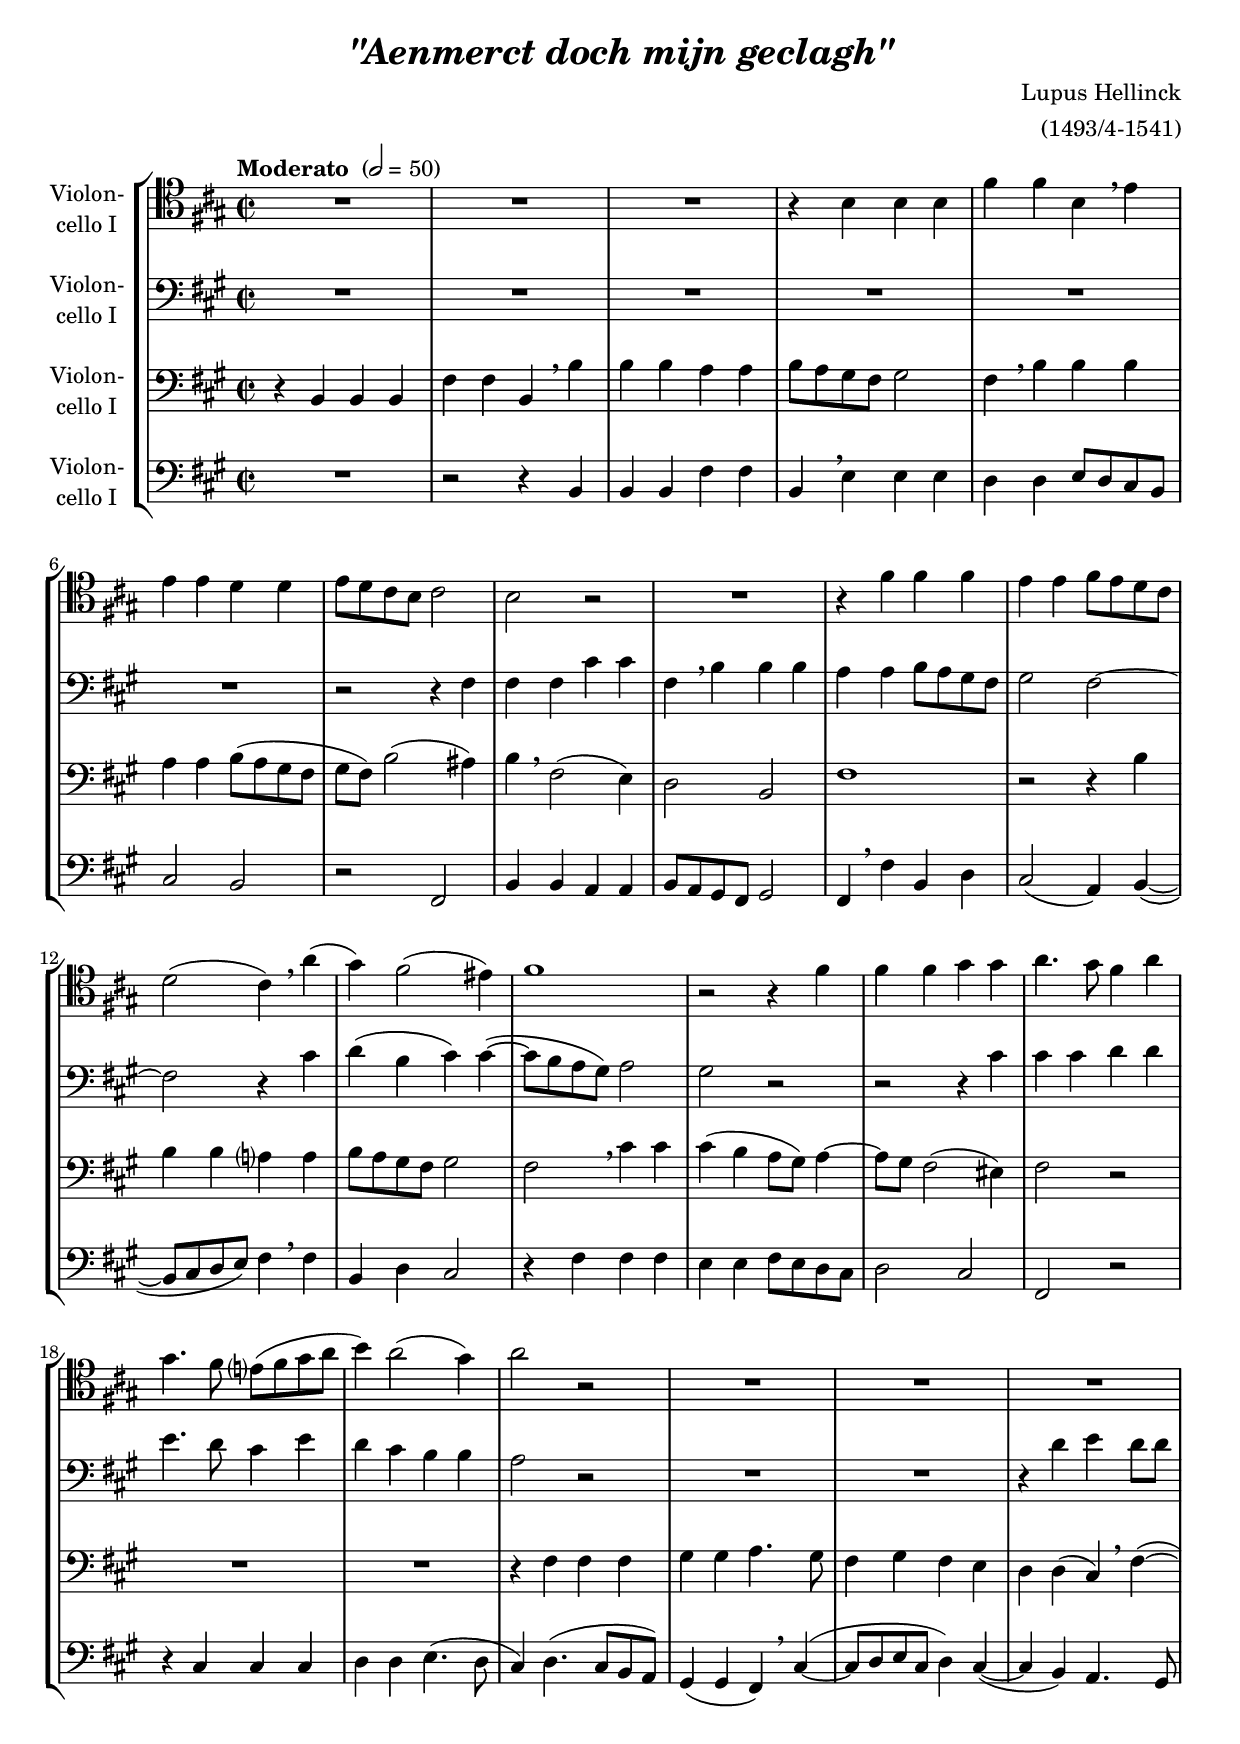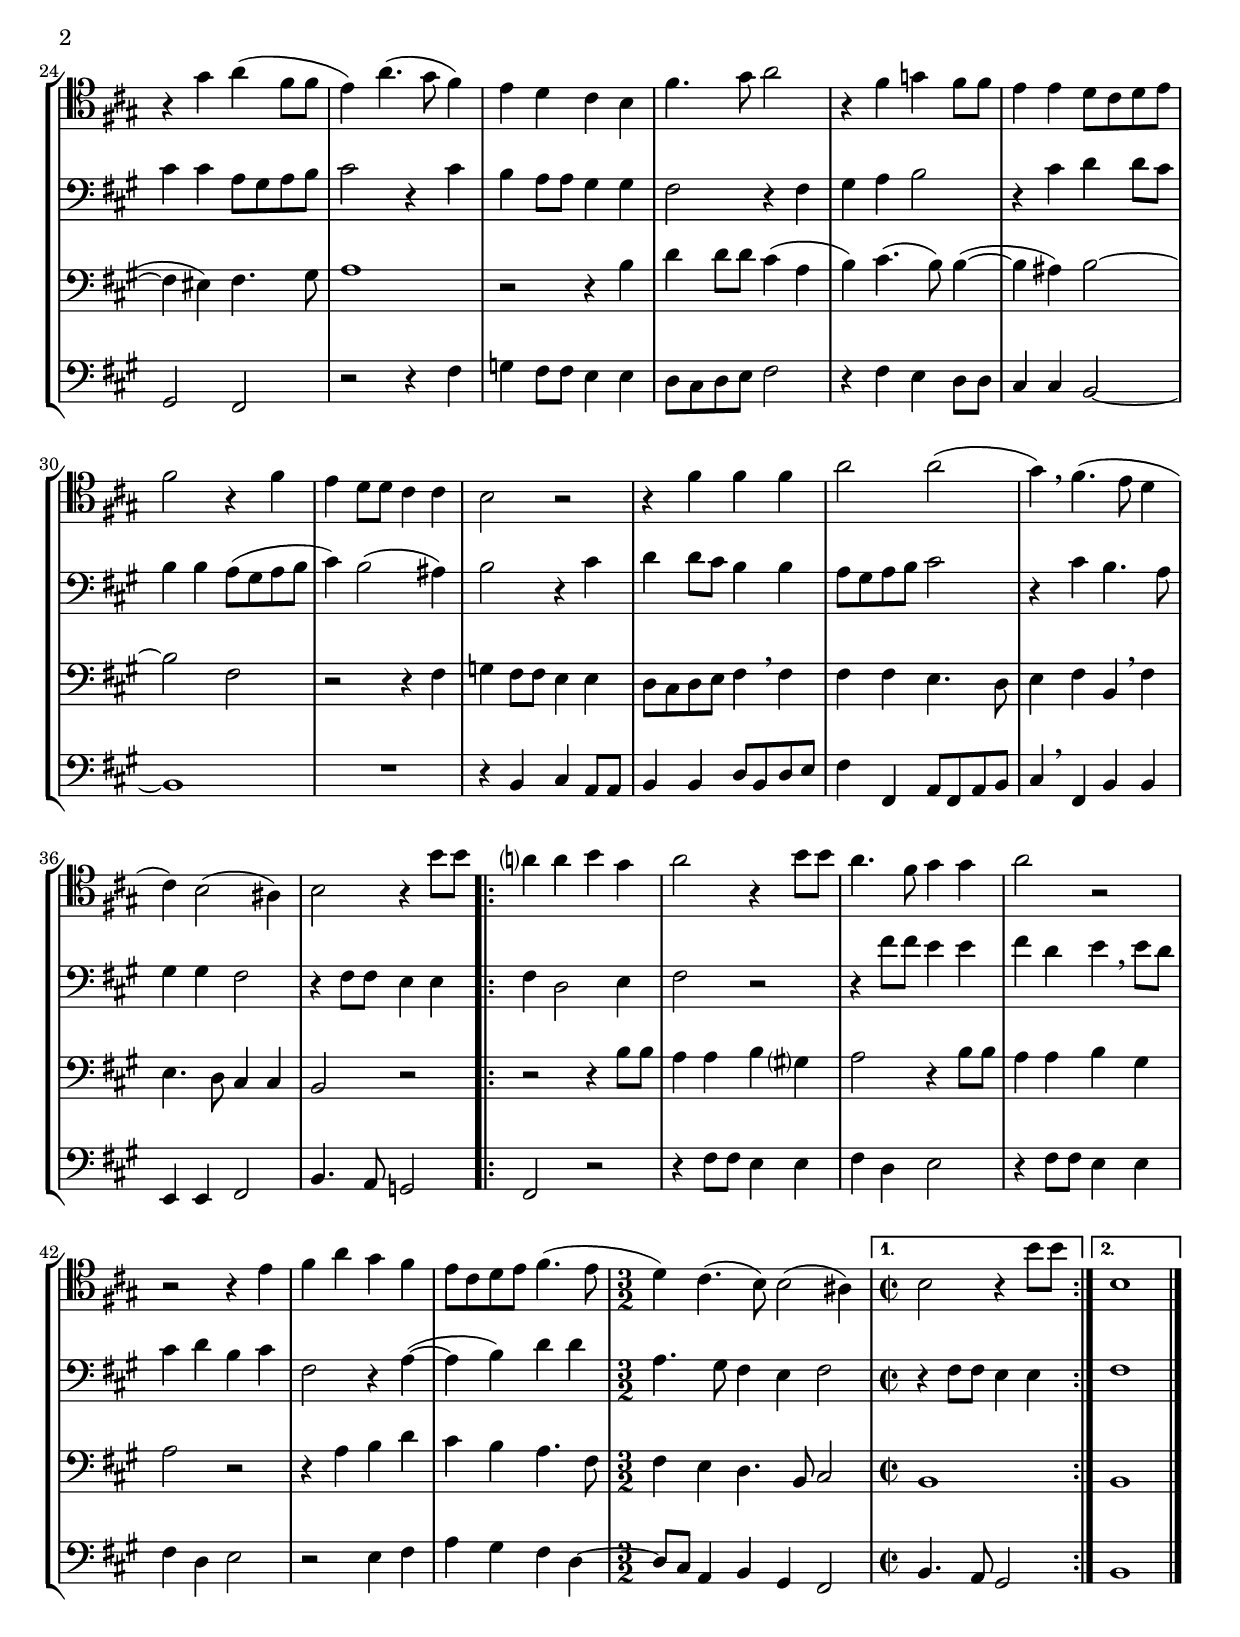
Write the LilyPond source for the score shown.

\version "2.18.2"
\include "deutsch.ly"
  
#(set-global-staff-size 19.75)

\header {
  title     = \markup \bold \italic "\"Aenmerct doch mijn geclagh\""
  composer  = "Lupus Hellinck"
  arranger  = "(1493/4-1541)"
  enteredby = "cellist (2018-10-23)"
%  piece     = ""
}

voiceconsts = {
  \key c \major
  \time 2/2
  \clef "bass"
%  \numericTimeSignature
  \compressFullBarRests
  % Set default beaming for all staves
% \set Timing.beamExceptions = #'()
% \set Timing.baseMoment     = #(ly:make-moment 1 4)
% \set Timing.beatStructure  = #'(1 1 1)
  \tempo "Moderato " 2=50
}

micl = "clarinet"
mifl = "flute"
miob = "oboe"
mifh = "french horn"
misx = "tenor sax"
mist = "string ensemble 1"
miba = "cello"

va = \relative c' {
  \voiceconsts
  \clef "tenor"

  R1*3
  r4 d d d
  a' a d, \breathe g
  g g f f

  g8 f e d e2
  d r
  R1
  r4 a' a a
  g g a8 g f e
  f2( e4) \breathe c'(

  h) a2( gis4)
  a1
  r2 r4 a
  a a h h c4. h8 a4 c
  h4. a8 g?( a h c

  d4) c2( h4)
  c2 r
  R1*3
  r4 h c( a8 a

  g4) c4.( h8 a4)
  g f e d
  a'4. h8 c2
  r4 a b a8 a
  g4 g f8 e f g
  a2 r4 a

  g f8 f e4 e
  d2 r
  r4 a' a a
  c2 c(
  h4) \breathe a4.( g8 f4
  e) d2( cis4)

  d2 r4 d'8 d
  \repeat volta 2 {
    c?4 c d h
    c2 r4 d8 d
    c4. a8 h4 h
    c2 r
    r r4 g

    a c h a
    g8 e f g a4.( g8 \time 3/2
    f4) e4.( d8) d2( cis4) \time 2/2
  }
  \alternative {
    { d2 r4 d'8 d }
    { d,1 }
  } \bar "|."
}

vb = \relative c' {
  \voiceconsts

  R1*6
  r2 r4 a
  a a e' e
  a, \breathe d d d
  c c d8 c h a
  h2 a~
  a r4 e'

  f( d e) e(~
  e8 d c h) c2
  h r
  r r4 e
  e e f f
  g4. f8 e4 g

  f e d d
  c2 r
  R1*2
  r4 f g f8 f
  e4 e c8 h c d

  e2 r4 e
  d c8 c h4 h
  a2 r4 a
  h c d2
  r4 e f f8 e
  d4 d c8( h c d

  e4) d2( cis4)
  d2 r4 e
  f f8 e d4 d
  c8 h c d e2
  r4 e d4. c8
  h4 h a2

  r4 a8 a g4 g
  \repeat volta 2 {
    a f2 g4
    a2 r
    r4 a'8 a g4 g
    a f g \breathe g8 f
    e4 f d e

    a,2 r4 c(~
    c d) f f \time 3/2
    c4. h8 a4 g a2 \time 2/2
  }
  \alternative {
    { r4 a8 a g4 g }
    { a1 }
  } \bar "|."
}

vc = \relative c {
  \voiceconsts

  r4 d d d
  a' a d, \breathe d'
  d d c c
  d8 c h a h2
  a4 \breathe d d d
  c c d8( c h a

  h a) d2( cis4)
  d \breathe a2( g4)
  f2 d
  a'1
  r2 r4 d
  d d c? c

  d8 c h a h2
  a \breathe e'4 e
  e( d c8 h) c4~
  c8 h a2( gis4)
  a2 r
  
  R1*2
  r4 a a a
  h h c4. h8
  a4 h a g
  f f( e) \breathe a(~
  a gis) a4. h8

  c1
  r2 r4 d
  f f8 f e4( c
  d) e4.( d8) d4(~
  d cis) d2~
  d a

  r r4 a
  b a8 a g4 g
  f8 e f g a4 \breathe a
  a a g4. f8
  g4 a d, \breathe a'
  g4. f8 e4 e

  d2 r
  \repeat volta 2 {
    r r4 d'8 d
    c4 c d h?
    c2 r4 d8 d
    c4 c d h
    c2 r

    r4 c d f
    e d c4. a8 \time 3/2
    a4 g f4. d8 e2 \time 2/2
  }
  \alternative {
    { d1 }
    { d }
  } \bar "|."
}

vd = \relative c {
  \voiceconsts

  R1
  r2 r4 d
  d d a' a
  d, \breathe g g g
  f f g8 f e d
  e2 d

  r a
  d4 d c c
  d8 c h a h2
  a4 \breathe a' d, f
  e2( c4) d(~
  d8 e f g) a4 \breathe a

  d, f e2
  r4 a a a
  g g a8 g f e
  f2 e
  a, r
  r4 e' e e

  f f g4.( f8
  e4) f4.( e8 d c)
  h4( h a) \breathe e'(~
  e8 f g e f4) e(~
  e d) c4. h8
  h2 a

  r2 r4 a'
  b a8 a g4 g
  f8 e f g a2
  r4 a g f8 f
  e4 e d2~
  d1

  R
  r4 d e c8 c
  d4 d f8 d f g
  a4 a, c8 a c d
  e4 \breathe a, d d
  g, g a2

  d4. c8 b2
  \repeat volta 2 {
    a r
    r4 a'8 a g4 g
    a f g2
    r4 a8 a g4 g
    a f g2

    r g4 a
    c h a f~ \time 3/2
    f8 e c4 d h a2 \time 2/2
  }
  \alternative {
    { d4. c8 h2 }
    { d1 }
  } \bar "|."
}


music = \new StaffGroup <<
      \new Staff {
	\set Staff.midiInstrument = \miba
	\set Staff.instrumentName = \markup \center-column { "Violon-" "cello I" }
	\transpose c a, { \va }
      }

      \new Staff {
	\set Staff.midiInstrument = \miba
	\set Staff.instrumentName = \markup \center-column { "Violon-" "cello I" }
	\transpose c a, { \vb }
      }

      \new Staff {
	\set Staff.midiInstrument = \miba
	\set Staff.instrumentName = \markup \center-column { "Violon-" "cello I" }
	\transpose c a, { \vc }
      }

      \new Staff {
	\set Staff.midiInstrument = \miba
	\set Staff.instrumentName = \markup \center-column { "Violon-" "cello I" }
	\transpose c a, { \vd }
      }
>>

\book {
  \score {
    \music
    \layout {}
  }

  \score {
    \unfoldRepeats \music

    \midi {
      \context {
        \Score
      }
    }
  }
}
